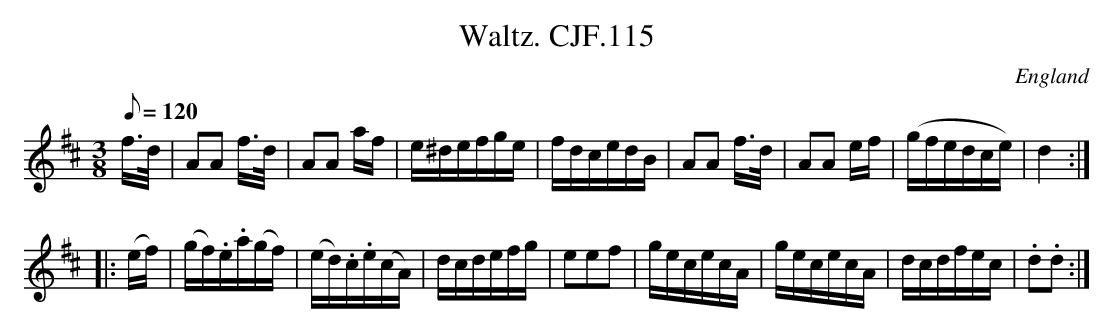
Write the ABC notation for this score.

X:1
T:Waltz. CJF.115
L:1/16
M:3/8
O:England
Q:1/8=120
K:D
f>d|A2A2 f>d|A2A2 af|e^defge|fdcedB|\
A2A2 f>d|A2A2 ef|(gfedce)|d4:|!
|:(ef)|(gf).e.a(gf)|(ed).c.e(cA)|dcdefg|e2e2f2|\
gececA|gececA|dcdfec|.d2.d2:|
